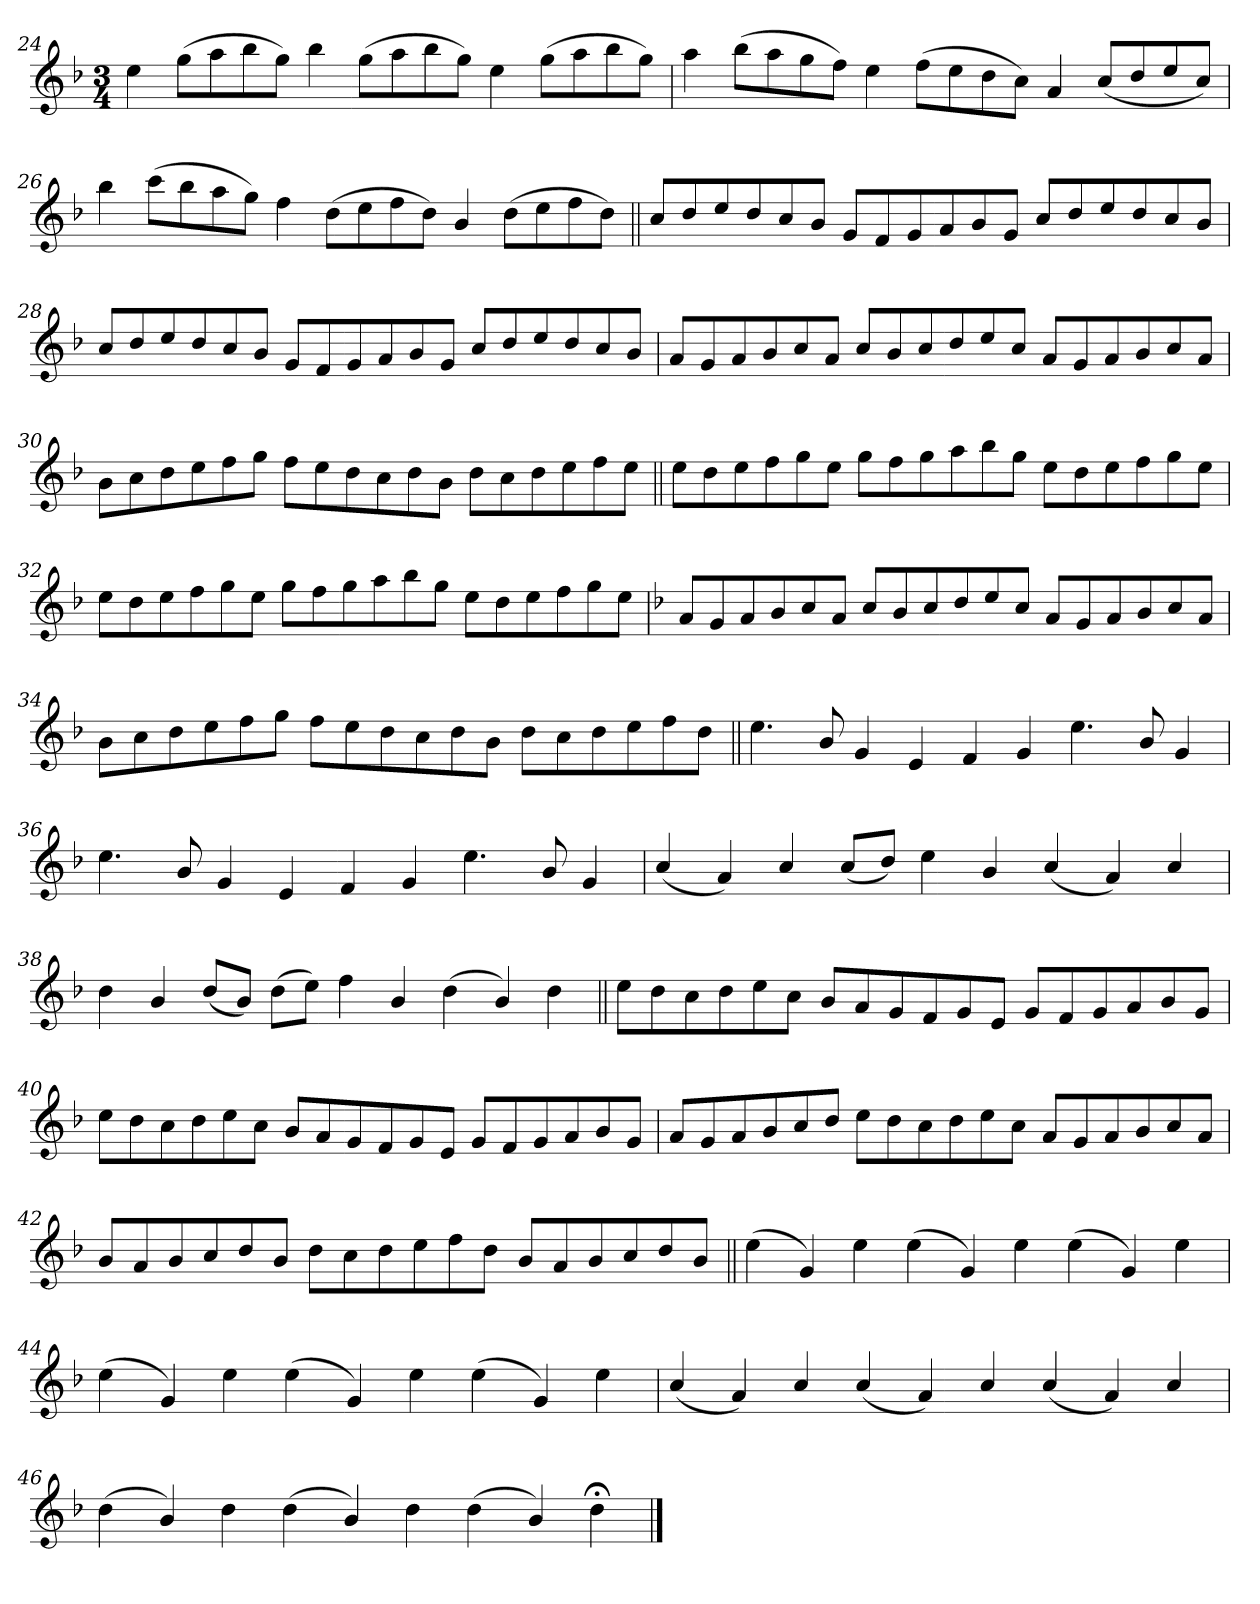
**kern
*part1
*staff1
*clefG3
*k[b-]
*M3/4
=24
4cc\
(>8ee\L
8ff\
8gg\
8ee\J)
4gg\
(>8ee\L
8ff\
8gg\
8ee\J)
4cc\
(>8ee\L
8ff\
8gg\
8ee\J)
!!LO:LB:g=z
=25
4ff\
(>8gg\L
8ff\
8ee\
8dd\J)
4cc\
(>8dd\L
8cc\
8b-\
8a\J)
4f/
(<8a/L
8b-/
8cc/
8a/J)
=26
4gg\
(>8aa\L
8gg\
8ff\
8ee\J)
4dd\
(>8b-\L
8cc\
8dd\
8b-\J)
4g/
(>8b-\L
8cc\
8dd\
8b-\J)
!!LO:LB:g=z
=27||
8a/L
8b-/
8cc/
8b-/
8a/
8g/J
8e/L
8d/
8e/
8f/
8g/
8e/J
8a/L
8b-/
8cc/
8b-/
8a/
8g/J
=28
8a/L
8b-/
8cc/
8b-/
8a/
8g/J
8e/L
8d/
8e/
8f/
8g/
8e/J
8a/L
8b-/
8cc/
8b-/
8a/
8g/J
!!LO:LB:g=z
=29
8f/L
8e/
8f/
8g/
8a/
8f/J
8a/L
8g/
8a/
8b-/
8cc/
8a/J
8f/L
8e/
8f/
8g/
8a/
8f/J
=30
8g\L
8a\
8b-\
8cc\
8dd\
8ee\J
8dd\L
8cc\
8b-\
8a\
8b-\
8g\J
8b-\L
8a\
8b-\
8cc\
8dd\
8cc\J
!!LO:LB:g=z
=31||
8cc\L
8b-\
8cc\
8dd\
8ee\
8cc\J
8ee\L
8dd\
8ee\
8ff\
8gg\
8ee\J
8cc\L
8b-\
8cc\
8dd\
8ee\
8cc\J
=32
8cc\L
8b-\
8cc\
8dd\
8ee\
8cc\J
8ee\L
8dd\
8ee\
8ff\
8gg\
8ee\J
8cc\L
8b-\
8cc\
8dd\
8ee\
8cc\J
!!LO:PB:g=z
=33
*k[b-]
8f/L
8e/
8f/
8g/
8a/
8f/J
8a/L
8g/
8a/
8b-/
8cc/
8a/J
8f/L
8e/
8f/
8g/
8a/
8f/J
=34
8g\L
8a\
8b-\
8cc\
8dd\
8ee\J
8dd\L
8cc\
8b-\
8a\
8b-\
8g\J
8b-\L
8a\
8b-\
8cc\
8dd\
8b-\J
!!LO:LB:g=z
=35||
4.cc\
8g/
4e/
4c/
4d/
4e/
4.cc\
8g/
4e/
=36
4.cc\
8g/
4e/
4c/
4d/
4e/
4.cc\
8g/
4e/
=37
(<4a/
4f/)
4a/
(<8a/L
8b-/J)
4cc\
4g/
(<4a/
4f/)
4a/
!!LO:LB:g=z
=38
4b-\
4g/
(<8b-/L
8g/J)
(>8b-\L
8cc\J)
4dd\
4g/
(>4b-\
4g/)
4b-\
=39||
8cc\L
8b-\
8a\
8b-\
8cc\
8a\J
8g/L
8f/
8e/
8d/
8e/
8c/J
8e/L
8d/
8e/
8f/
8g/
8e/J
!!LO:LB:g=z
=40
8cc\L
8b-\
8a\
8b-\
8cc\
8a\J
8g/L
8f/
8e/
8d/
8e/
8c/J
8e/L
8d/
8e/
8f/
8g/
8e/J
=41
8f/L
8e/
8f/
8g/
8a/
8b-/J
8cc\L
8b-\
8a\
8b-\
8cc\
8a\J
8f/L
8e/
8f/
8g/
8a/
8f/J
!!LO:LB:g=z
=42
8g/L
8f/
8g/
8a/
8b-/
8g/J
8b-\L
8a\
8b-\
8cc\
8dd\
8b-\J
8g/L
8f/
8g/
8a/
8b-/
8g/J
=43||
(>4cc\
4e/)
4cc\
(>4cc\
4e/)
4cc\
(>4cc\
4e/)
4cc\
!!LO:LB:g=z
=44
(>4cc\
4e/)
4cc\
(>4cc\
4e/)
4cc\
(>4cc\
4e/)
4cc\
=45
(<4a/
4f/)
4a/
(<4a/
4f/)
4a/
(<4a/
4f/)
4a/
=46
(>4b-\
4g/)
4b-\
(>4b-\
4g/)
4b-\
(>4b-\
4g/)
4b-;<\
==
*-
